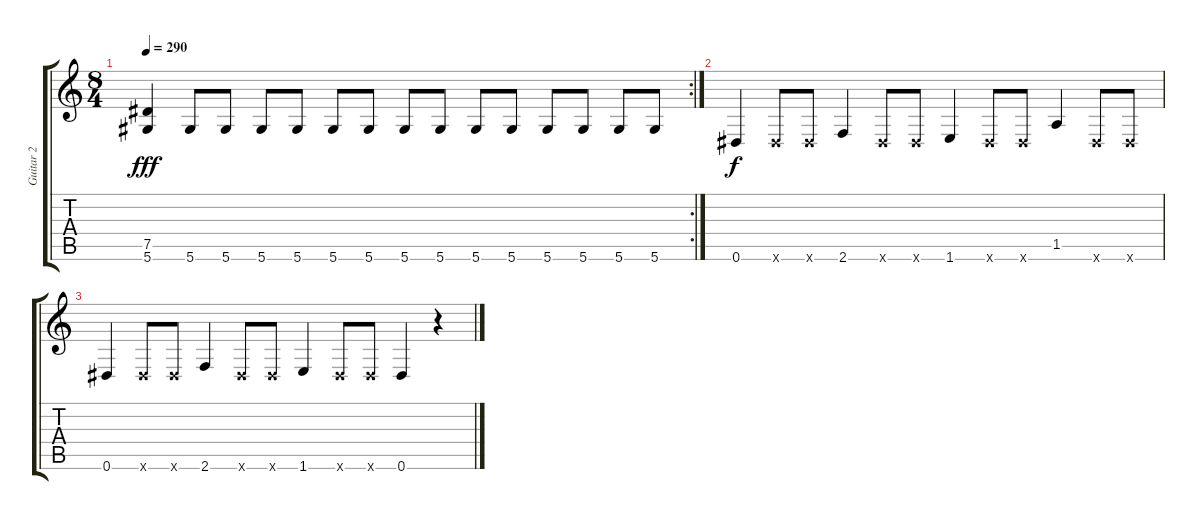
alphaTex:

\track ("Guitar 2" "Guitar 2") {instrument distortionguitar}
\staff {score tabs}
\tuning (Eb4 Bb3 Gb3 Db3 Ab2 Eb2) {hide}
\rc 2
\ts (8 4)
\tempo 290
\clef g2
\ks c
(7.5 5.6).4{dy fff} 5.6.8 5.6.8 5.6.8 5.6.8 5.6.8 5.6.8 5.6.8 5.6.8 5.6.8 5.6.8 5.6.8 5.6.8 5.6.8 5.6.8 |
0.6.4{dy f} 0.6{x}.8 0.6{x}.8 2.6.4 0.6{x}.8 0.6{x}.8 1.6.4 0.6{x}.8 0.6{x}.8 1.5.4 0.6{x}.8 0.6{x}.8 |
0.6.4 0.6{x}.8 0.6{x}.8 2.6.4 0.6{x}.8 0.6{x}.8 1.6.4 0.6{x}.8 0.6{x}.8 0.6.4 r.4
